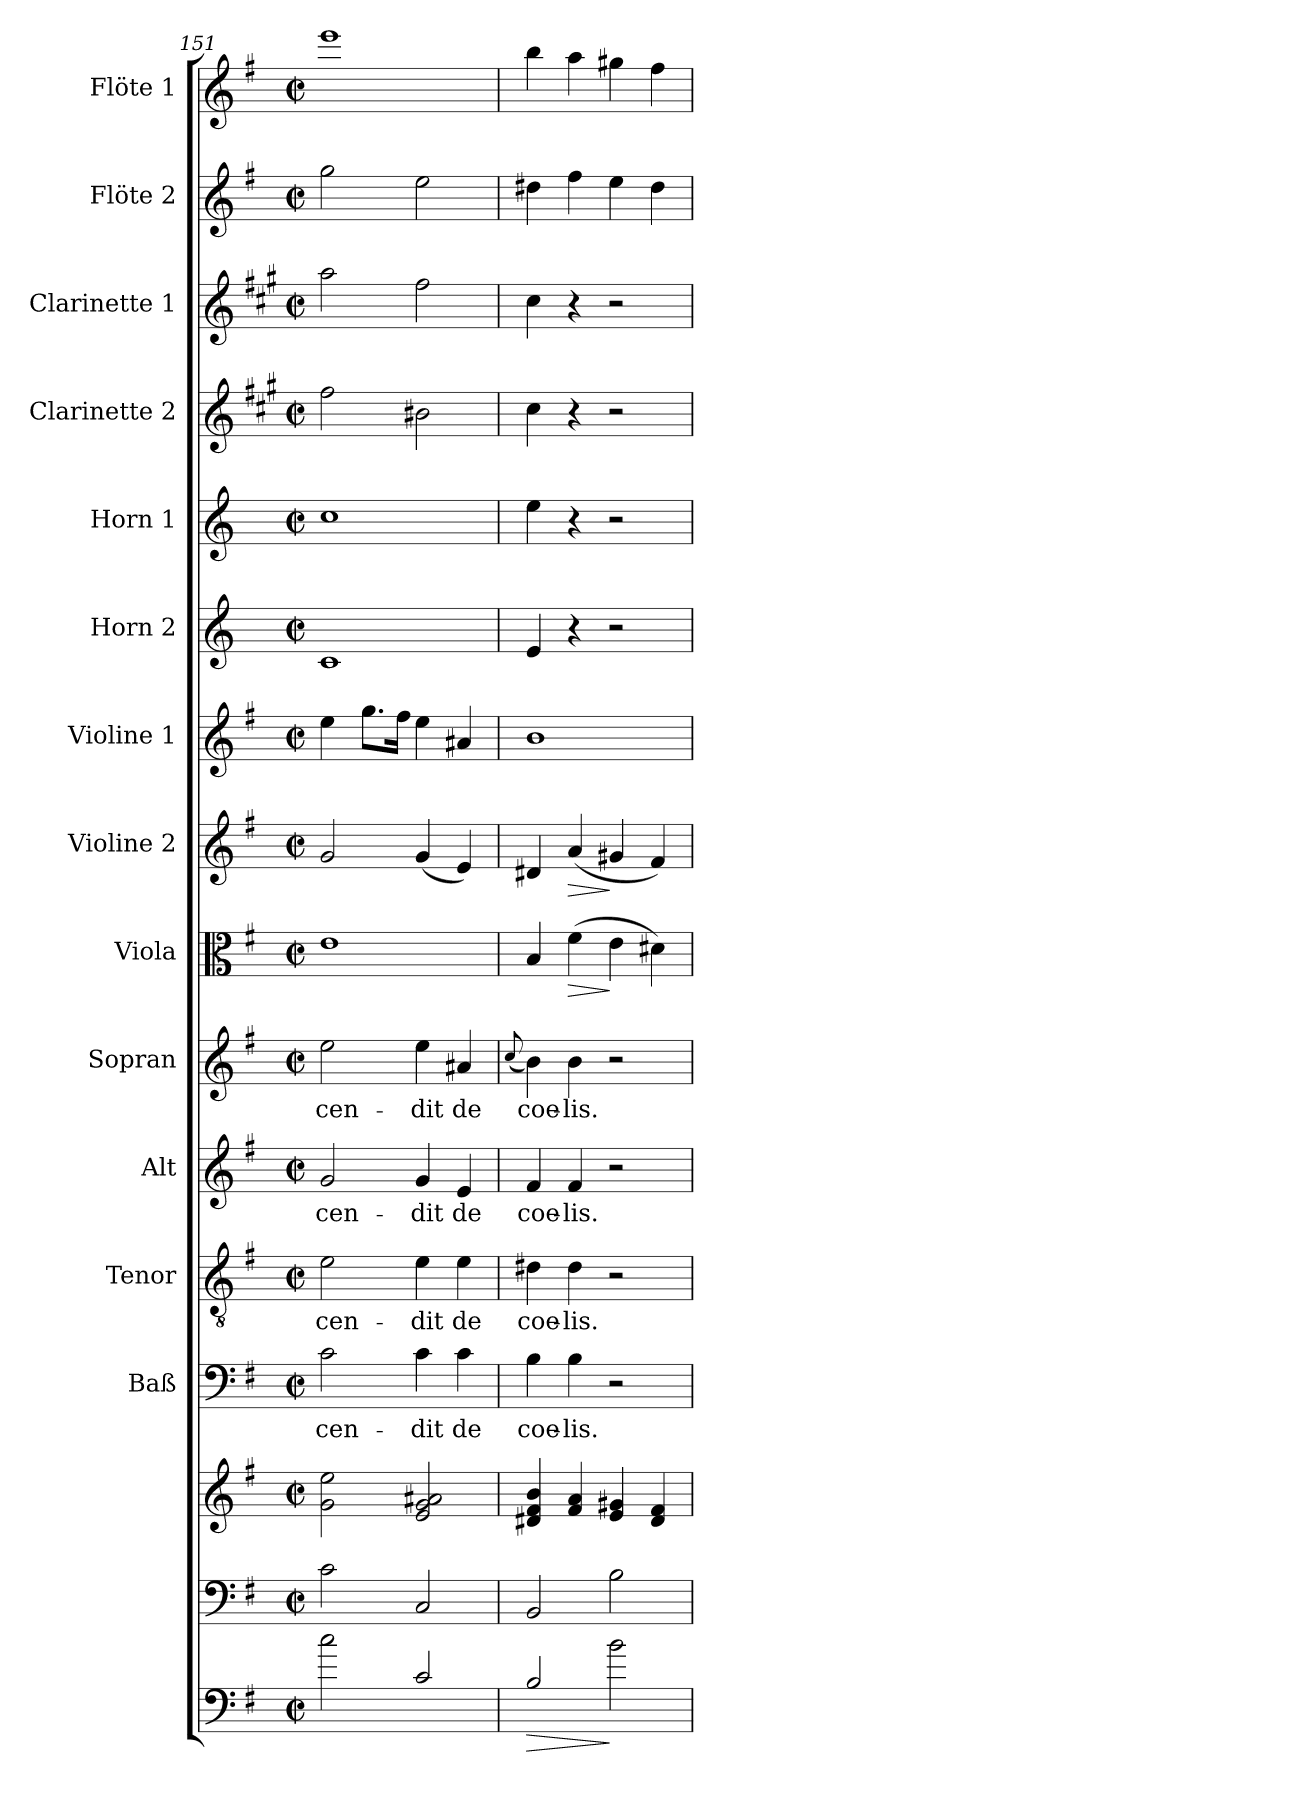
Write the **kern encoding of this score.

**kern	**dynam	**kern	**kern	**kern	**text	**kern	**text	**kern	**text	**kern	**text	**kern	**dynam	**kern	**dynam	**kern	**kern	**kern	**kern	**kern	**kern	**kern
*part15	*part15	*part14	*part14	*part13	*part13	*part12	*part12	*part11	*part11	*part10	*part10	*part9	*part9	*part8	*part8	*part7	*part6	*part5	*part4	*part3	*part2	*part1
*staff16	*staff16	*staff15	*staff14	*staff13	*staff13	*staff12	*staff12	*staff11	*staff11	*staff10	*staff10	*staff9	*staff9	*staff8	*staff8	*staff7	*staff6	*staff5	*staff4	*staff3	*staff2	*staff1
*	*	*	*	*I"Baß	*	*I"Tenor	*	*I"Alt	*	*I"Sopran	*	*I"Viola	*	*I"Violine 2	*	*I"Violine 1	*I"Horn 2	*I"Horn 1	*I"Clarinette 2	*I"Clarinette 1	*I"Flöte 2	*I"Flöte 1
*	*	*	*	*I'Baß	*	*I'Ten	*	*I'Alt	*	*I'Sop	*	*I'Vla.	*	*I'Vln. 2	*	*I'Vln. 1	*I'Hrn. 2	*I'Hrn. 1	*I'Cl. 2	*I'Cl. 1	*I'Fl. 2	*I'Fl. 1
*clefF4	*	*clefF4	*clefG2	*clefF4	*	*clefGv2	*	*clefG2	*	*clefG2	*	*clefC3	*	*clefG2	*	*clefG2	*clefG2	*clefG2	*clefG2	*clefG2	*clefG2	*clefG2
*ITrd7c12	*	*	*	*	*	*	*	*	*	*	*	*	*	*	*	*	*ITrd3c5	*ITrd3c5	*ITrd1c2	*ITrd1c2	*	*
*k[f#]	*	*k[f#]	*k[f#]	*k[f#]	*	*k[f#]	*	*k[f#]	*	*k[f#]	*	*k[f#]	*	*k[f#]	*	*k[f#]	*k[f#]	*k[f#]	*k[f#]	*k[f#]	*k[f#]	*k[f#]
*G:	*	*G:	*G:	*G:	*	*G:	*	*G:	*	*G:	*	*G:	*	*G:	*	*G:	*G:	*G:	*G:	*G:	*G:	*G:
*M2/2	*	*M2/2	*M2/2	*M2/2	*	*M2/2	*	*M2/2	*	*M2/2	*	*M2/2	*	*M2/2	*	*M2/2	*M2/2	*M2/2	*M2/2	*M2/2	*M2/2	*M2/2
*met(c|)	*	*met(c|)	*met(c|)	*met(c|)	*	*met(c|)	*	*met(c|)	*	*met(c|)	*	*met(c|)	*	*met(c|)	*	*met(c|)	*met(c|)	*met(c|)	*met(c|)	*met(c|)	*met(c|)	*met(c|)
=151	=151	=151	=151	=151	=151	=151	=151	=151	=151	=151	=151	=151	=151	=151	=151	=151	=151	=151	=151	=151	=151	=151
!	!	!	!	!	!LO:LY:b	!	!LO:LY:b	!	!LO:LY:b	!	!LO:LY:b	!	!	!	!	!	!	!	!	!	!	!
2c\	.	2c\	2g\ 2ee\	2c\	-cen-	2e\	-cen-	2g/	-cen-	2ee\	-cen-	1e	.	2g/	.	4ee\	1G	1g	2ee\	2gg\	2gg\	1eee
.	.	.	.	.	.	.	.	.	.	.	.	.	.	.	.	8.gg\L	.	.	.	.	.	.
.	.	.	.	.	.	.	.	.	.	.	.	.	.	.	.	16ff#\Jk	.	.	.	.	.	.
!	!	!	!	!	!LO:LY:b	!	!LO:LY:b	!	!LO:LY:b	!	!LO:LY:b	!	!	!	!	!	!	!	!	!	!	!
2C/	.	2C/	2e/ 2g/ 2a#X/	4c\	-dit	4e\	-dit	4g/	-dit	4ee\	-dit	.	.	(<4g/	.	4ee\	.	.	2a#X\	2ee\	2ee\	.
!	!	!	!	!	!LO:LY:b	!	!LO:LY:b	!	!LO:LY:b	!	!LO:LY:b	!	!	!	!	!	!	!	!	!	!	!
.	.	.	.	4c\	de	4e\	de	4e/	de	4a#X/	de	.	.	4e/)	.	4a#X/	.	.	.	.	.	.
=152	=152	=152	=152	=152	=152	=152	=152	=152	=152	=152	=152	=152	=152	=152	=152	=152	=152	=152	=152	=152	=152	=152
.	.	.	.	.	.	.	.	.	.	(<8qqcc/	.	.	.	.	.	.	.	.	.	.	.	.
!	!LO:HP:b	!	!	!	!LO:LY:b	!	!LO:LY:b	!	!LO:LY:b	!	!LO:LY:b	!	!	!	!	!	!	!	!	!	!	!
2BB/	>	2BB/	4d#X/ 4f#/ 4b/	4B\	coe-	4d#X\	coe-	4f#/	coe-	4b\)	coe-	4B/	.	4d#X/	.	1b	4B/	4b\	4b\	4b\	4dd#X\	4bb\
!	!	!	!	!	!LO:LY:b	!	!LO:LY:b	!	!LO:LY:b	!	!LO:LY:b	!	!LO:HP:b	!	!LO:HP:b	!	!	!	!	!	!	!
.	.	.	4f#/ 4a/	4B\	-lis.	4d#\	-lis.	4f#/	-lis.	4b\	-lis.	(>4f#\	>	(<4a/	>	.	4r	4r	4r	4r	4ff#\	4aa\
2B\	]	2B\	4e/ 4g#X/	2r	.	2r	.	2r	.	2r	.	4e\	]	4g#X/	]	.	2r	2r	2r	2r	4ee\	4gg#X\
.	.	.	4d#/ 4f#/	.	.	.	.	.	.	.	.	4d#X\)	.	4f#/)	.	.	.	.	.	.	4dd#\	4ff#\
=	=	=	=	=	=	=	=	=	=	=	=	=	=	=	=	=	=	=	=	=	=	=
*-	*-	*-	*-	*-	*-	*-	*-	*-	*-	*-	*-	*-	*-	*-	*-	*-	*-	*-	*-	*-	*-	*-
